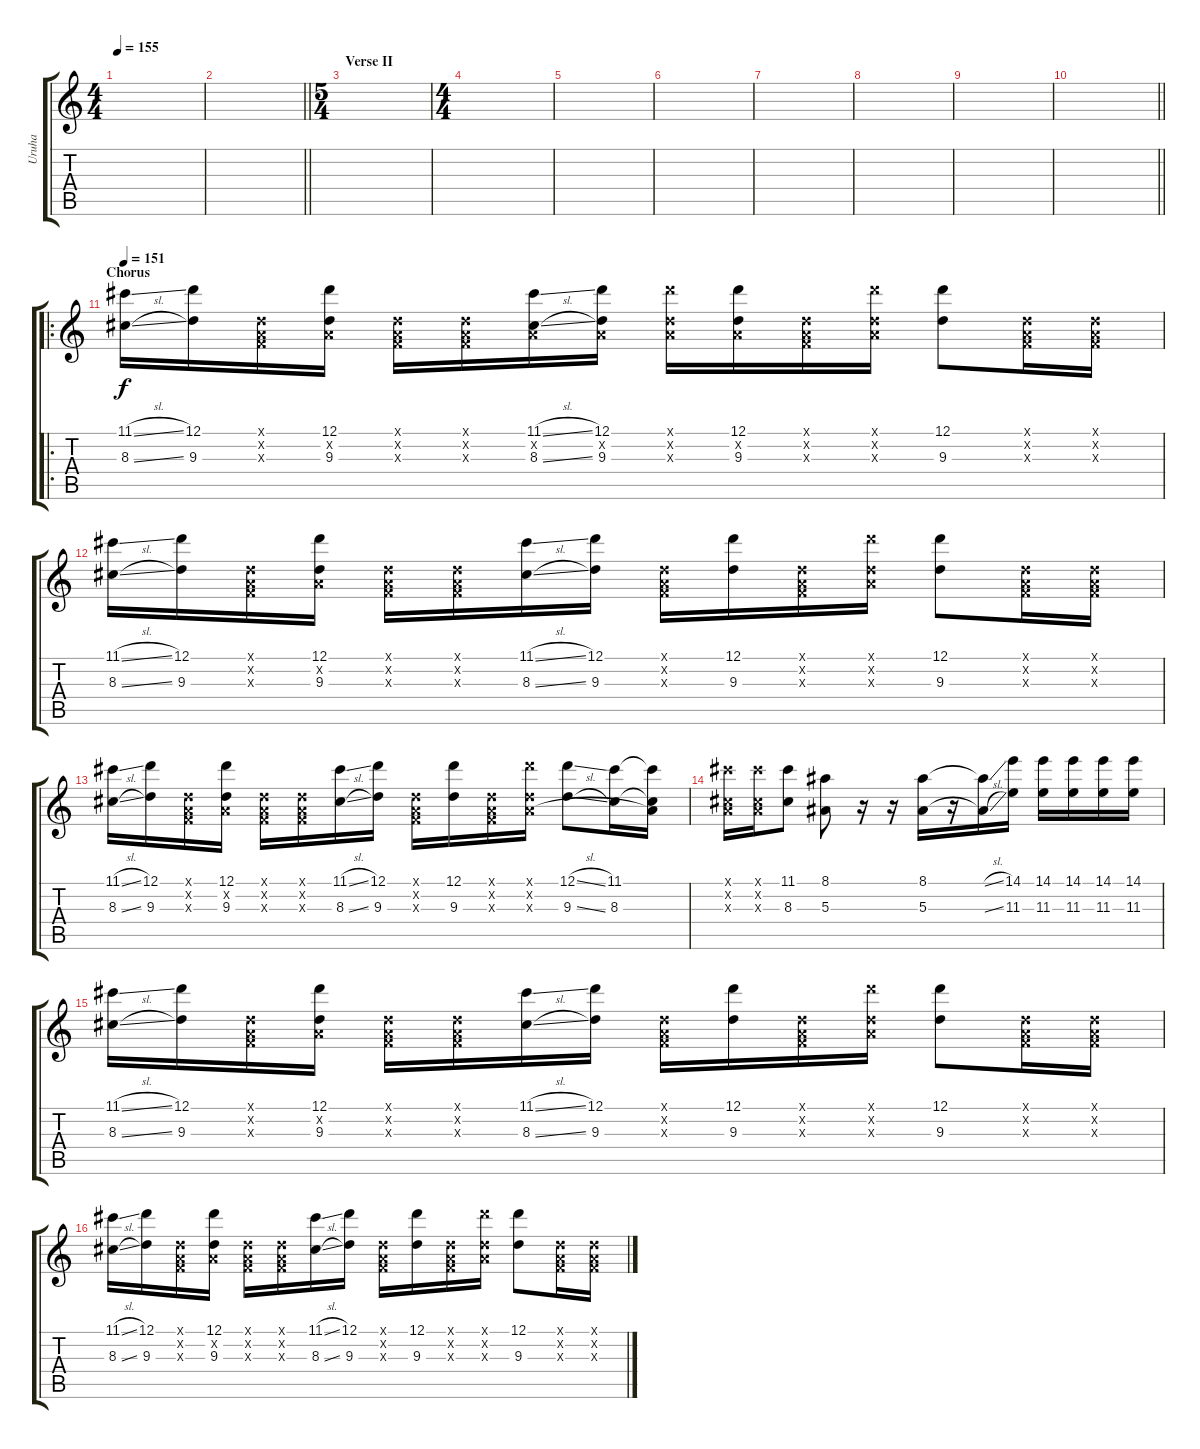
\track ("Uruha" "Uruha") {instrument overdrivenguitar}
\staff {score tabs}
\tuning (D4 A3 F3 C3 G2 D2) {hide}
\ts (4 4)
\tempo 155
\clef g2
\ks c
|
\barLineRight lightlight
|
\ts (5 4)
\section ("" "Verse II")
|
\ts (4 4)
|
|
|
|
|
|
\barLineRight lightlight
|
\ro
\section ("" "Chorus")
\tempo 151
(11.1{sl} 8.3{sl}).16 (12.1 9.3).16 (0.1{x} 0.2{x} 0.3{x}).16 (12.1 0.2{x} 9.3).16 (0.1{x} 0.2{x} 0.3{x}).16 (0.1{x} 0.2{x} 0.3{x}).16 (11.1{sl} 0.2{x} 8.3{sl}).16 (12.1 0.2{x} 9.3).16 (12.1{x} 0.2{x} 9.3{x}).16 (12.1 0.2{x} 9.3).16 (0.1{x} 0.2{x} 0.3{x}).16 (12.1{x} 0.2{x} 9.3{x}).16 (12.1 9.3).8 (0.1{x} 0.2{x} 0.3{x}).16 (0.1{x} 0.2{x} 0.3{x}).16 |
(11.1{sl} 8.3{sl}).16 (12.1 9.3).16 (0.1{x} 0.2{x} 0.3{x}).16 (12.1 0.2{x} 9.3).16 (0.1{x} 0.2{x} 0.3{x}).16 (0.1{x} 0.2{x} 0.3{x}).16 (11.1{sl} 8.3{sl}).16 (12.1 9.3).16 (0.1{x} 0.2{x} 0.3{x}).16 (12.1 9.3).16 (0.1{x} 0.2{x} 0.3{x}).16 (12.1{x} 0.2{x} 9.3{x}).16 (12.1 9.3).8 (0.1{x} 0.2{x} 0.3{x}).16 (0.1{x} 0.2{x} 0.3{x}).16 |
(11.1{sl} 8.3{sl}).16 (12.1 9.3).16 (0.1{x} 0.2{x} 0.3{x}).16 (12.1 0.2{x} 9.3).16 (0.1{x} 0.2{x} 0.3{x}).16 (0.1{x} 0.2{x} 0.3{x}).16 (11.1{sl} 8.3{sl}).16 (12.1 9.3).16 (0.1{x} 0.2{x} 0.3{x}).16 (12.1 9.3).16 (0.1{x} 0.2{x} 0.3{x}).16 (12.1{x} 0.2{x} 9.3{x}).16 (12.1{sl} 9.3{sl}).8 (11.1 8.3).16 (11.1{t} 0.2{t} 8.3{t}).16 |
(11.1{x} 0.2{x} 8.3{x}).16 (11.1{x} 0.2{x} 8.3{x}).16 (11.1 8.3).8 (8.1 5.3).8 r.16 r.16 (8.1 5.3).16 r.16 (8.1{sl t} 5.3{sl t}).16 (14.1 11.3).16 (14.1 11.3).16 (14.1 11.3).16 (14.1 11.3).16 (14.1 11.3).16 |
(11.1{sl} 8.3{sl}).16 (12.1 9.3).16 (0.1{x} 0.2{x} 0.3{x}).16 (12.1 0.2{x} 9.3).16 (0.1{x} 0.2{x} 0.3{x}).16 (0.1{x} 0.2{x} 0.3{x}).16 (11.1{sl} 8.3{sl}).16 (12.1 9.3).16 (0.1{x} 0.2{x} 0.3{x}).16 (12.1 9.3).16 (0.1{x} 0.2{x} 0.3{x}).16 (12.1{x} 0.2{x} 9.3{x}).16 (12.1 9.3).8 (0.1{x} 0.2{x} 0.3{x}).16 (0.1{x} 0.2{x} 0.3{x}).16 |
(11.1{sl} 8.3{sl}).16 (12.1 9.3).16 (0.1{x} 0.2{x} 0.3{x}).16 (12.1 0.2{x} 9.3).16 (0.1{x} 0.2{x} 0.3{x}).16 (0.1{x} 0.2{x} 0.3{x}).16 (11.1{sl} 8.3{sl}).16 (12.1 9.3).16 (0.1{x} 0.2{x} 0.3{x}).16 (12.1 9.3).16 (0.1{x} 0.2{x} 0.3{x}).16 (12.1{x} 0.2{x} 9.3{x}).16 (12.1 9.3).8 (0.1{x} 0.2{x} 0.3{x}).16 (0.1{x} 0.2{x} 0.3{x}).16
